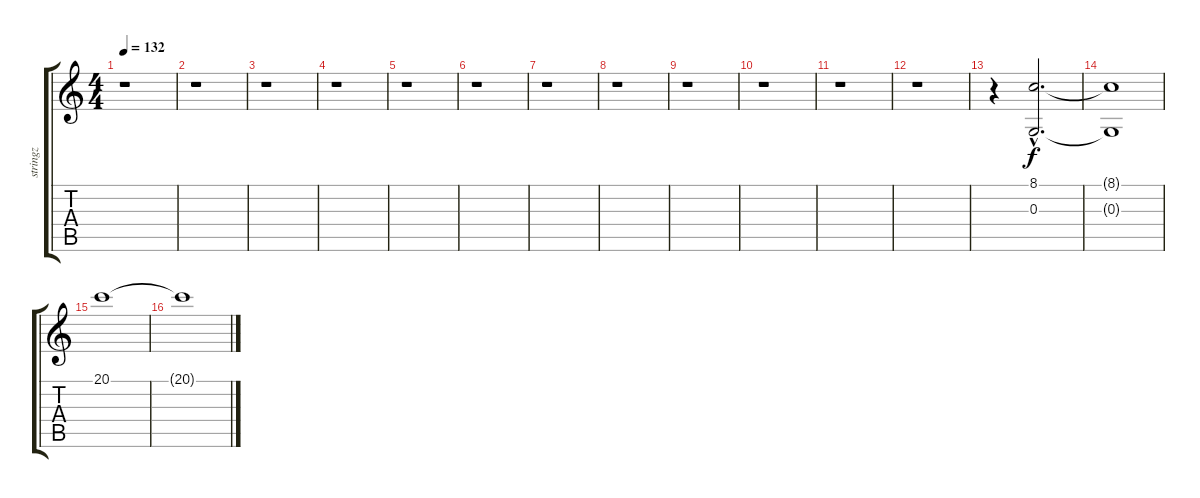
\track ("stringz" "stringz") {instrument stringensemble1}
\staff {score tabs}
\tuning (E4 B3 G3 D3 A2 E2) {hide}
\ts (4 4)
\tempo 132
\clef g2
\ks c
r.1{dy f} |
r.1 |
r.1 |
r.1 |
r.1 |
r.1 |
r.1 |
r.1 |
r.1 |
r.1 |
r.1 |
r.1 |
r.4 (8.1{hac} 0.3{hac}).2{d} |
(8.1{t} 0.3{t}).1 |
20.1.1 |
20.1{t}.1
